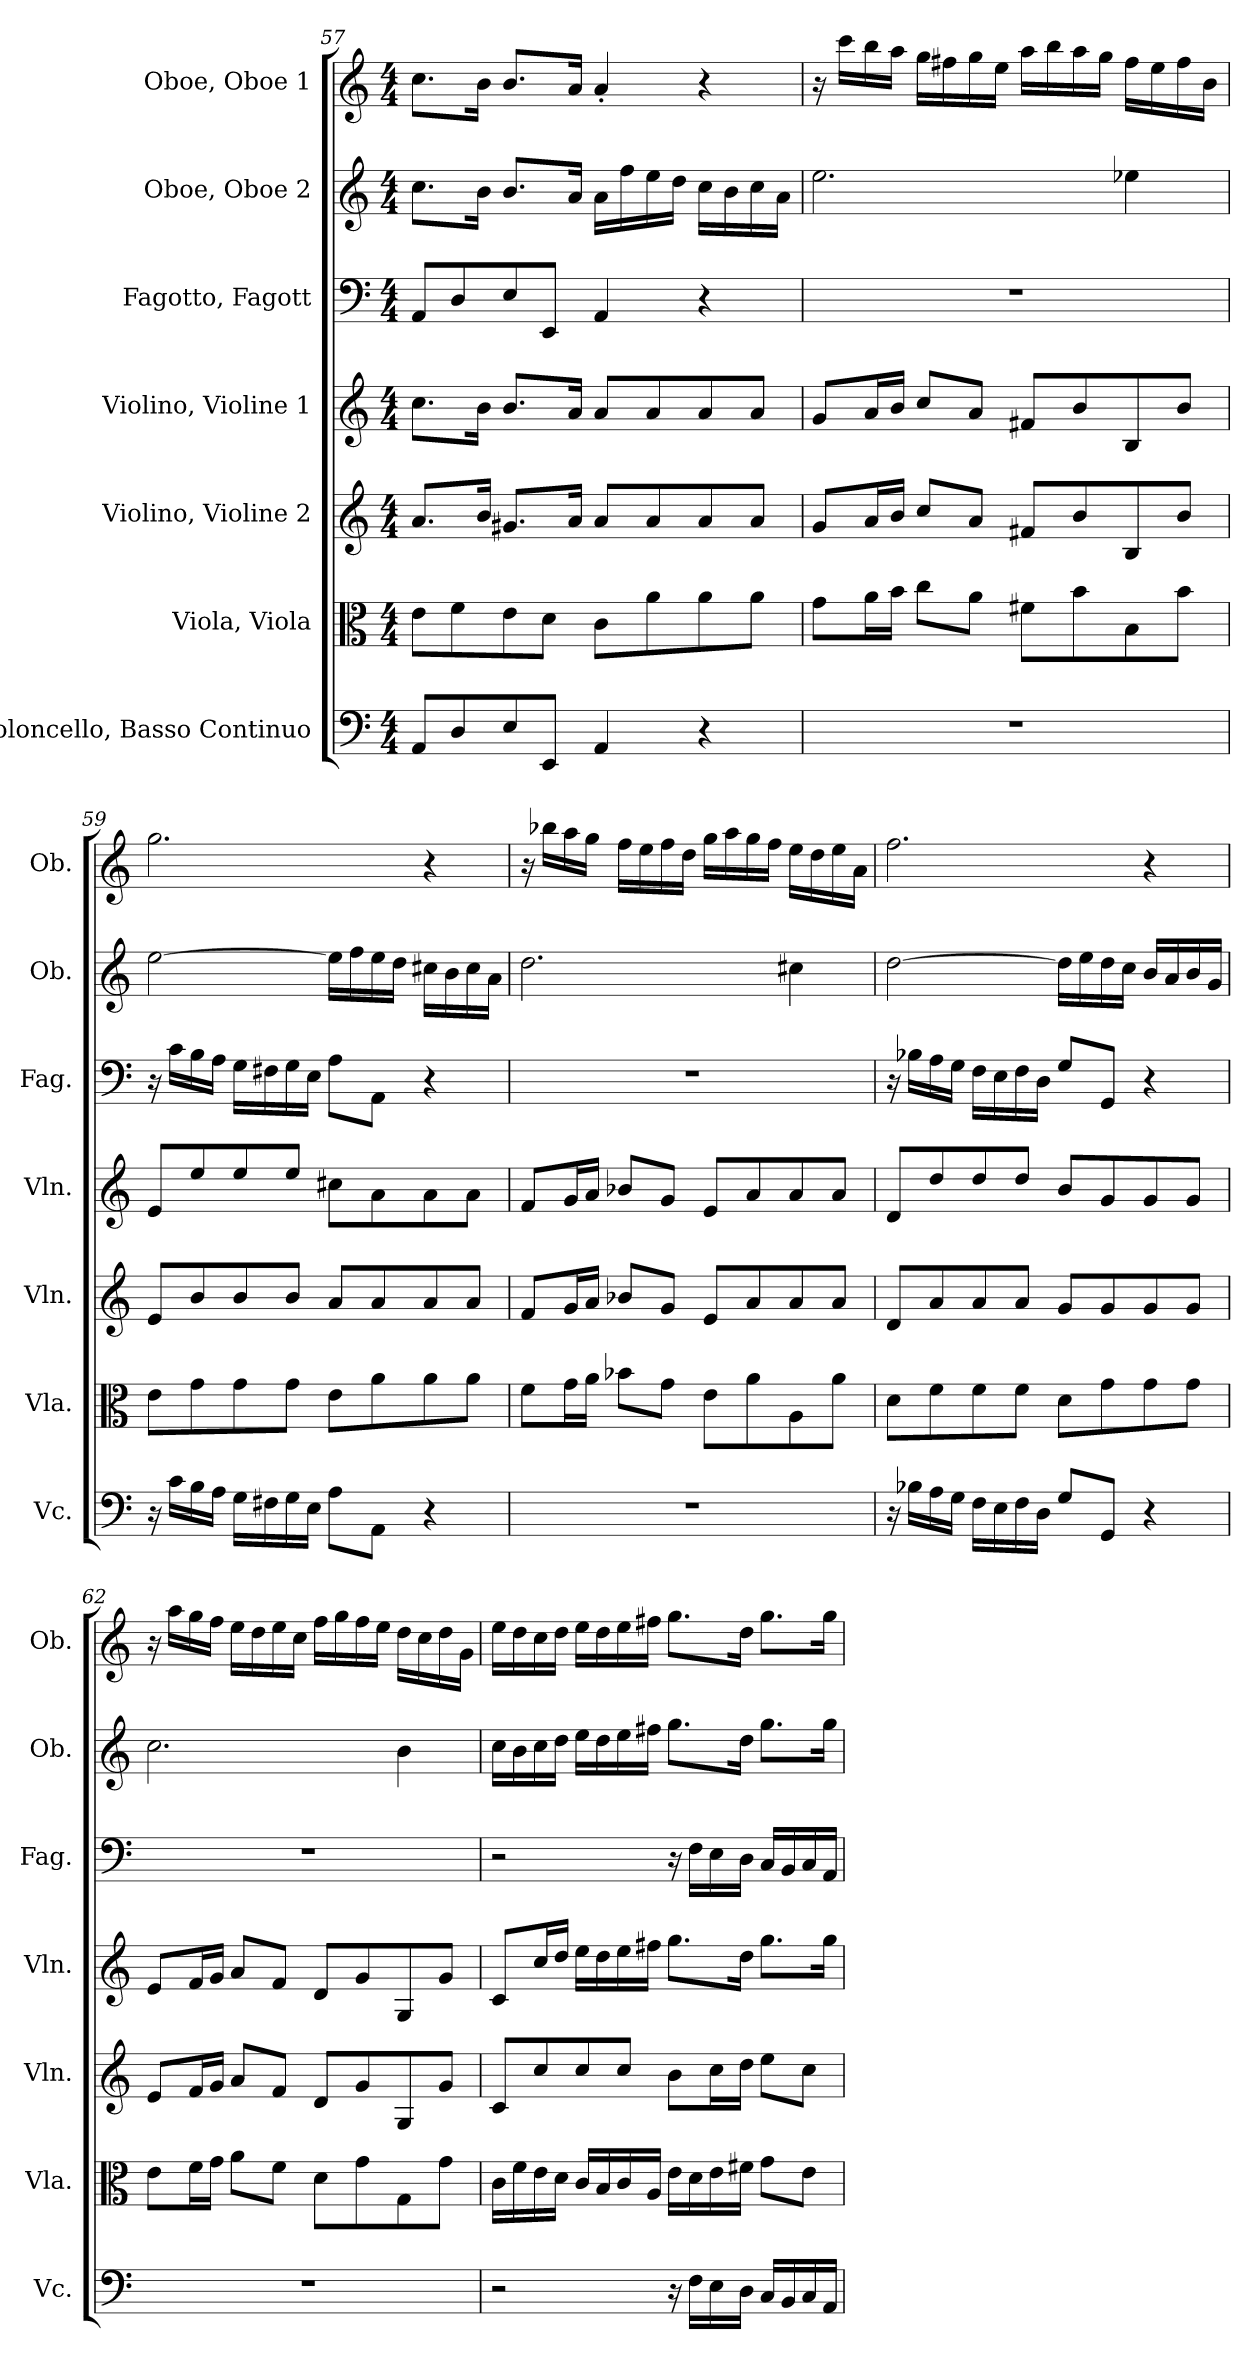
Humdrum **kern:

**kern	**kern	**kern	**kern	**kern	**kern	**kern
*part7	*part6	*part5	*part4	*part3	*part2	*part1
*staff7	*staff6	*staff5	*staff4	*staff3	*staff2	*staff1
*I"Violoncello, Basso Continuo	*I"Viola, Viola	*I"Violino, Violine 2	*I"Violino, Violine 1	*I"Fagotto, Fagott	*I"Oboe, Oboe 2	*I"Oboe, Oboe 1
*I'Vc.	*I'Vla.	*I'Vln.	*I'Vln.	*I'Fag.	*I'Ob.	*I'Ob.
!!LO:PB:g=z
*clefF4	*clefC3	*clefG2	*clefG2	*clefF4	*clefG2	*clefG2
*k[]	*k[]	*k[]	*k[]	*k[]	*k[]	*k[]
*M4/4	*M4/4	*M4/4	*M4/4	*M4/4	*M4/4	*M4/4
=57	=57	=57	=57	=57	=57	=57
8AA/L	8e\L	8.a/L	8.cc\L	8AA/L	8.cc\L	8.cc\L
8D/	8f\	.	.	8D/	.	.
.	.	16b/Jk	16b\Jk	.	16b\Jk	16b\Jk
8E/	8e\	8.g#X/L	8.b/L	8E/	8.b/L	8.b/L
8EE/J	8d\J	.	.	8EE/J	.	.
.	.	16a/Jk	16a/Jk	.	16a/Jk	16a/Jk
4AA/	8c\L	8a/L	8a/L	4AA/	16a\LL	4a'/
.	.	.	.	.	16ff\	.
.	8a\	8a/	8a/	.	16ee\	.
.	.	.	.	.	16dd\JJ	.
4r	8a\	8a/	8a/	4r	16cc\LL	4r
.	.	.	.	.	16b\	.
.	8a\J	8a/J	8a/J	.	16cc\	.
.	.	.	.	.	16a\JJ	.
=58	=58	=58	=58	=58	=58	=58
1r	8g\L	8g/L	8g/L	1r	2.ee\	16r
.	.	.	.	.	.	16ccc\LL
.	16a\L	16a/L	16a/L	.	.	16bb\
.	16b\JJ	16b/JJ	16b/JJ	.	.	16aa\JJ
.	8cc\L	8cc/L	8cc/L	.	.	16gg\LL
.	.	.	.	.	.	16ff#X\
.	8a\J	8a/J	8a/J	.	.	16gg\
.	.	.	.	.	.	16ee\JJ
.	8f#X\L	8f#X/L	8f#X/L	.	.	16aa\LL
.	.	.	.	.	.	16bb\
.	8b\	8b/	8b/	.	.	16aa\
.	.	.	.	.	.	16gg\JJ
.	8B\	8B/	8B/	.	4ee-X\	16ff#\LL
.	.	.	.	.	.	16ee\
.	8b\J	8b/J	8b/J	.	.	16ff#\
.	.	.	.	.	.	16b\JJ
!!LO:PB:g=z
=59	=59	=59	=59	=59	=59	=59
16r	8e\L	8e/L	8e/L	16r	[2ee\	2.gg\
16c\LL	.	.	.	16c\LL	.	.
16B\	8g\	8b/	8ee/	16B\	.	.
16A\JJ	.	.	.	16A\JJ	.	.
16G\LL	8g\	8b/	8ee/	16G\LL	.	.
16F#X\	.	.	.	16F#X\	.	.
16G\	8g\J	8b/J	8ee/J	16G\	.	.
16E\JJ	.	.	.	16E\JJ	.	.
8A\L	8e\L	8a/L	8cc#X\L	8A\L	16ee\LL]	.
.	.	.	.	.	16ff\	.
8AA\J	8a\	8a/	8a\	8AA\J	16ee\	.
.	.	.	.	.	16dd\JJ	.
4r	8a\	8a/	8a\	4r	16cc#X\LL	4r
.	.	.	.	.	16b\	.
.	8a\J	8a/J	8a\J	.	16cc#\	.
.	.	.	.	.	16a\JJ	.
=60	=60	=60	=60	=60	=60	=60
1r	8f\L	8f/L	8f/L	1r	2.dd\	16r
.	.	.	.	.	.	16bb-X\LL
.	16g\L	16g/L	16g/L	.	.	16aa\
.	16a\JJ	16a/JJ	16a/JJ	.	.	16gg\JJ
.	8b-X\L	8b-X/L	8b-X/L	.	.	16ff\LL
.	.	.	.	.	.	16ee\
.	8g\J	8g/J	8g/J	.	.	16ff\
.	.	.	.	.	.	16dd\JJ
.	8e\L	8e/L	8e/L	.	.	16gg\LL
.	.	.	.	.	.	16aa\
.	8a\	8a/	8a/	.	.	16gg\
.	.	.	.	.	.	16ff\JJ
.	8A\	8a/	8a/	.	4cc#X\	16ee\LL
.	.	.	.	.	.	16dd\
.	8a\J	8a/J	8a/J	.	.	16ee\
.	.	.	.	.	.	16a\JJ
!!LO:PB:g=z
=61	=61	=61	=61	=61	=61	=61
16r	8d\L	8d/L	8d/L	16r	[2dd\	2.ff\
16B-X\LL	.	.	.	16B-X\LL	.	.
16A\	8f\	8a/	8dd/	16A\	.	.
16G\JJ	.	.	.	16G\JJ	.	.
16F\LL	8f\	8a/	8dd/	16F\LL	.	.
16E\	.	.	.	16E\	.	.
16F\	8f\J	8a/J	8dd/J	16F\	.	.
16D\JJ	.	.	.	16D\JJ	.	.
8G/L	8d\L	8g/L	8b/L	8G/L	16dd\LL]	.
.	.	.	.	.	16ee\	.
8GG/J	8g\	8g/	8g/	8GG/J	16dd\	.
.	.	.	.	.	16cc\JJ	.
4r	8g\	8g/	8g/	4r	16b/LL	4r
.	.	.	.	.	16a/	.
.	8g\J	8g/J	8g/J	.	16b/	.
.	.	.	.	.	16g/JJ	.
=62	=62	=62	=62	=62	=62	=62
1r	8e\L	8e/L	8e/L	1r	2.cc\	16r
.	.	.	.	.	.	16aa\LL
.	16f\L	16f/L	16f/L	.	.	16gg\
.	16g\JJ	16g/JJ	16g/JJ	.	.	16ff\JJ
.	8a\L	8a/L	8a/L	.	.	16ee\LL
.	.	.	.	.	.	16dd\
.	8f\J	8f/J	8f/J	.	.	16ee\
.	.	.	.	.	.	16cc\JJ
.	8d\L	8d/L	8d/L	.	.	16ff\LL
.	.	.	.	.	.	16gg\
.	8g\	8g/	8g/	.	.	16ff\
.	.	.	.	.	.	16ee\JJ
.	8G\	8G/	8G/	.	4b\	16dd\LL
.	.	.	.	.	.	16cc\
.	8g\J	8g/J	8g/J	.	.	16dd\
.	.	.	.	.	.	16g\JJ
!!LO:PB:g=z
=63	=63	=63	=63	=63	=63	=63
2r	16c\LL	8c/L	8c/L	2r	16cc\LL	16ee\LL
.	16f\	.	.	.	16b\	16dd\
.	16e\	8cc/	16cc/L	.	16cc\	16cc\
.	16d\JJ	.	16dd/JJ	.	16dd\JJ	16dd\JJ
.	16c/LL	8cc/	16ee\LL	.	16ee\LL	16ee\LL
.	16B/	.	16dd\	.	16dd\	16dd\
.	16c/	8cc/J	16ee\	.	16ee\	16ee\
.	16A/JJ	.	16ff#X\JJ	.	16ff#X\JJ	16ff#X\JJ
16r	16e\LL	8b\L	8.gg\L	16r	8.gg\L	8.gg\L
16F\LL	16d\	.	.	16F\LL	.	.
16E\	16e\	16cc\L	.	16E\	.	.
16D\JJ	16f#X\JJ	16dd\JJ	16dd\Jk	16D\JJ	16dd\Jk	16dd\Jk
16C/LL	8g\L	8ee\L	8.gg\L	16C/LL	8.gg\L	8.gg\L
16BB/	.	.	.	16BB/	.	.
16C/	8e\J	8cc\J	.	16C/	.	.
16AA/JJ	.	.	16gg\Jk	16AA/JJ	16gg\Jk	16gg\Jk
=	=	=	=	=	=	=
*-	*-	*-	*-	*-	*-	*-
